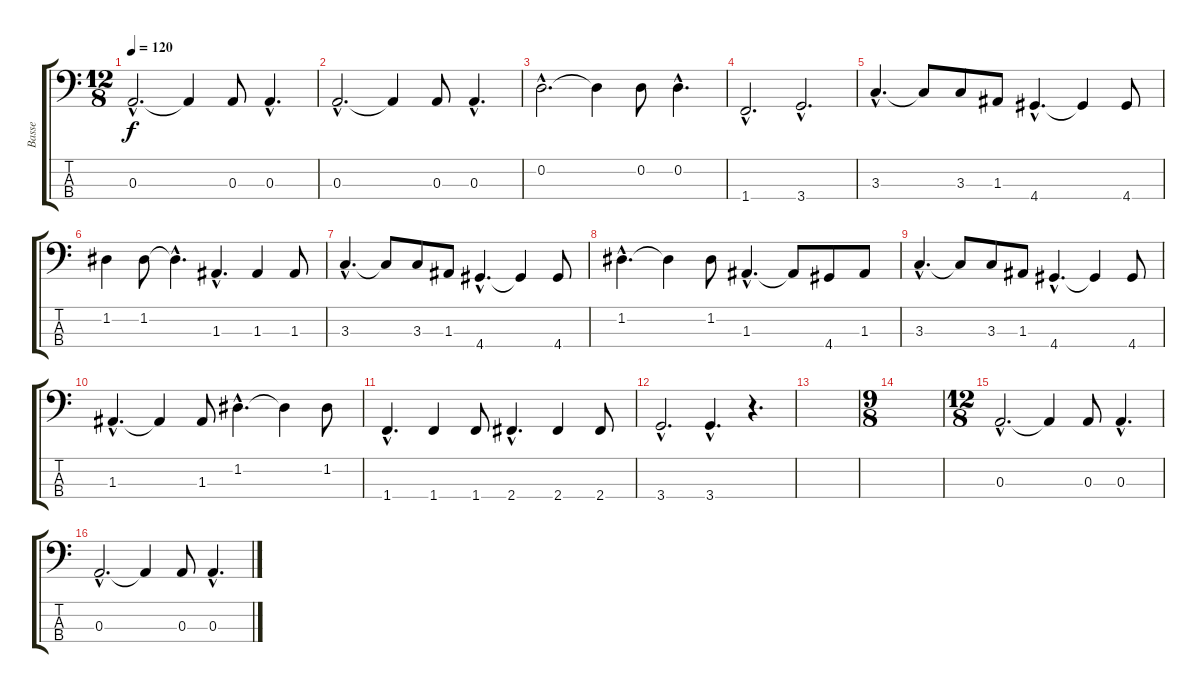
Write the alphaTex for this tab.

\track ("Basse" "Basse") {instrument electricbassfinger}
\staff {score tabs}
\tuning (G2 D2 A1 E1) {hide}
\ts (12 8)
\tempo 120
\clef f4
\ks c
0.3{hac}.2{d dy f} 0.3{t}.4 0.3.8 0.3{hac}.4{d} |
0.3{hac}.2{d} 0.3{t}.4 0.3.8 0.3{hac}.4{d} |
0.2{hac}.2{d} 0.2{t}.4 0.2.8 0.2{hac}.4{d} |
1.4{hac}.2{d} 3.4{hac}.2{d} |
3.3{hac}.4{d} 3.3{t}.8 3.3.8 1.3.8 4.4{hac}.4{d} 4.4{t}.4 4.4.8 |
1.2.4 1.2.8 1.2{hac t}.4{d} 1.3{hac}.4{d} 1.3.4 1.3.8 |
3.3{hac}.4{d} 3.3{t}.8 3.3.8 1.3.8 4.4{hac}.4{d} 4.4{t}.4 4.4.8 |
1.2{hac}.4{d} 1.2{t}.4 1.2.8 1.3{hac}.4{d} 1.3{t}.8 4.4.8 1.3.8 |
3.3{hac}.4{d} 3.3{t}.8 3.3.8 1.3.8 4.4{hac}.4{d} 4.4{t}.4 4.4.8 |
1.3{hac}.4{d} 1.3{t}.4 1.3.8 1.2{hac}.4{d} 1.2{t}.4 1.2.8 |
1.4{hac}.4{d} 1.4.4 1.4.8 2.4{hac}.4{d} 2.4.4 2.4.8 |
3.4{hac}.2{d} 3.4{hac}.4{d} r.4{d} |
|
\ts (9 8)
|
\ts (12 8)
0.3{hac}.2{d} 0.3{t}.4 0.3.8 0.3{hac}.4{d} |
0.3{hac}.2{d} 0.3{t}.4 0.3.8 0.3{hac}.4{d}
